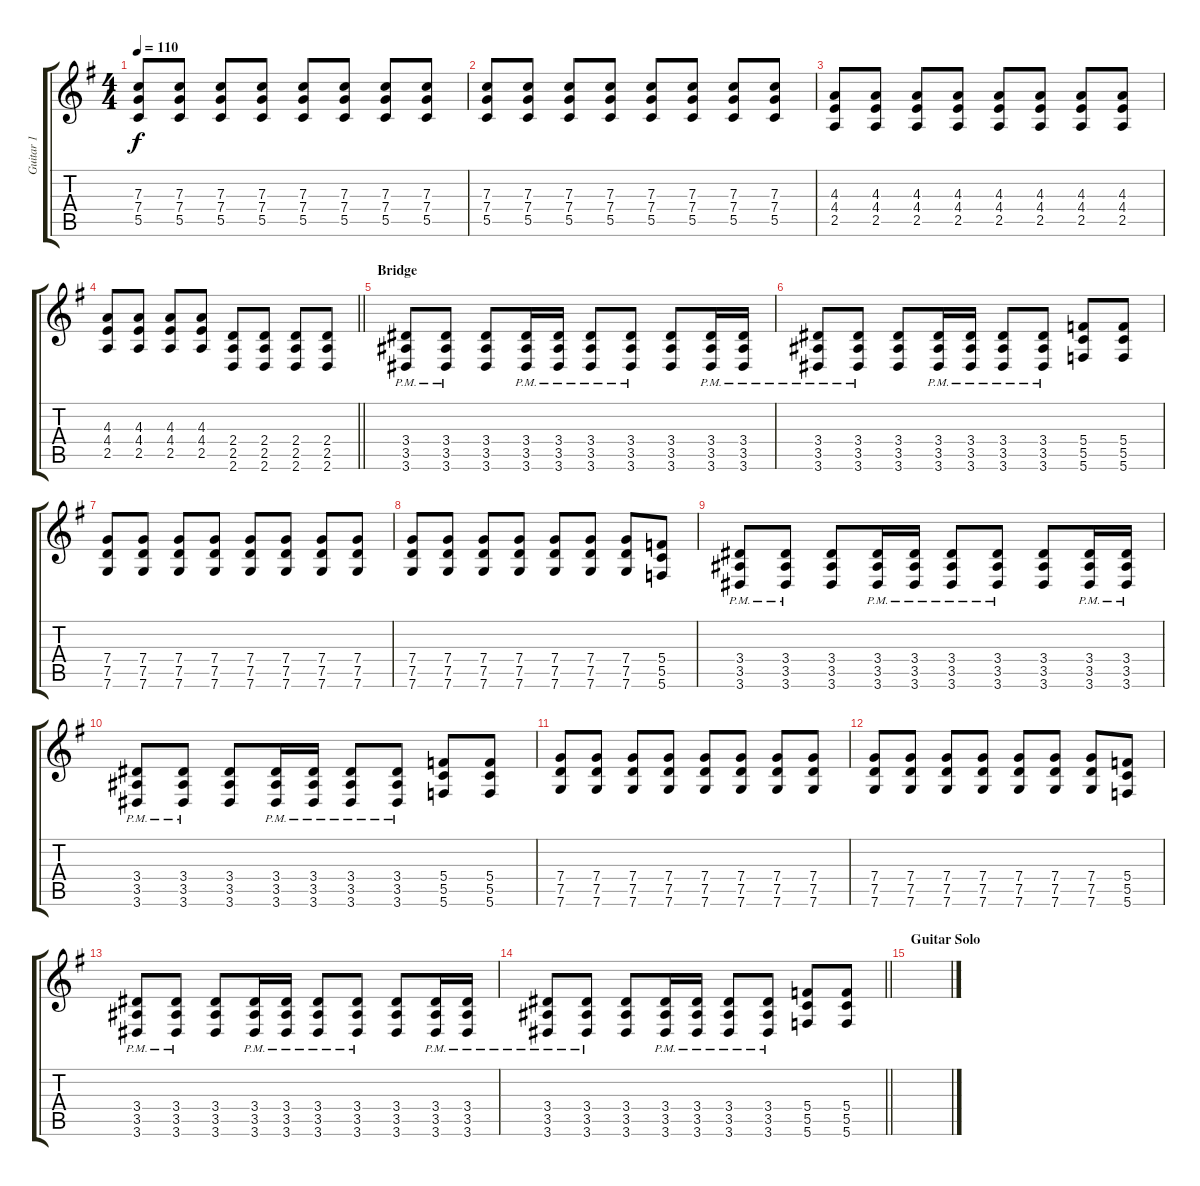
\track ("Guitar 1" "Guitar 1") {instrument distortionguitar}
\staff {score tabs}
\tuning (D4 A3 F3 C3 G2 C2) {hide}
\ts (4 4)
\tempo 110
\clef g2
\ks g
(7.3 7.4 5.5).8{dy f} (7.3 7.4 5.5).8 (7.3 7.4 5.5).8 (7.3 7.4 5.5).8 (7.3 7.4 5.5).8 (7.3 7.4 5.5).8 (7.3 7.4 5.5).8 (7.3 7.4 5.5).8 |
(7.3 7.4 5.5).8 (7.3 7.4 5.5).8 (7.3 7.4 5.5).8 (7.3 7.4 5.5).8 (7.3 7.4 5.5).8 (7.3 7.4 5.5).8 (7.3 7.4 5.5).8 (7.3 7.4 5.5).8 |
(4.3 4.4 2.5).8 (4.3 4.4 2.5).8 (4.3 4.4 2.5).8 (4.3 4.4 2.5).8 (4.3 4.4 2.5).8 (4.3 4.4 2.5).8 (4.3 4.4 2.5).8 (4.3 4.4 2.5).8 |
\barLineRight lightlight
(4.3 4.4 2.5).8 (4.3 4.4 2.5).8 (4.3 4.4 2.5).8 (4.3 4.4 2.5).8 (2.4 2.5 2.6).8 (2.4 2.5 2.6).8 (2.4 2.5 2.6).8 (2.4 2.5 2.6).8 |
\section ("" "Bridge")
(3.4 3.5 3.6{pm}).8 (3.4 3.5 3.6{pm}).8 (3.4 3.5 3.6).8 (3.4{pm} 3.5{pm} 3.6{pm}).16 (3.4{pm} 3.5{pm} 3.6{pm}).16 (3.4{pm} 3.5{pm} 3.6{pm}).8 (3.4{pm} 3.5{pm} 3.6{pm}).8 (3.4 3.5 3.6).8 (3.4{pm} 3.5{pm} 3.6{pm}).16 (3.4{pm} 3.5{pm} 3.6{pm}).16 |
(3.4 3.5 3.6{pm}).8 (3.4 3.5 3.6{pm}).8 (3.4 3.5 3.6).8 (3.4{pm} 3.5{pm} 3.6{pm}).16 (3.4{pm} 3.5{pm} 3.6{pm}).16 (3.4{pm} 3.5{pm} 3.6{pm}).8 (3.4{pm} 3.5{pm} 3.6{pm}).8 (5.4 5.5 5.6).8 (5.4 5.5 5.6).8 |
(7.4 7.5 7.6).8 (7.4 7.5 7.6).8 (7.4 7.5 7.6).8 (7.4 7.5 7.6).8 (7.4 7.5 7.6).8 (7.4 7.5 7.6).8 (7.4 7.5 7.6).8 (7.4 7.5 7.6).8 |
(7.4 7.5 7.6).8 (7.4 7.5 7.6).8 (7.4 7.5 7.6).8 (7.4 7.5 7.6).8 (7.4 7.5 7.6).8 (7.4 7.5 7.6).8 (7.4 7.5 7.6).8 (5.4 5.5 5.6).8 |
(3.4 3.5 3.6{pm}).8 (3.4 3.5 3.6{pm}).8 (3.4 3.5 3.6).8 (3.4{pm} 3.5{pm} 3.6{pm}).16 (3.4{pm} 3.5{pm} 3.6{pm}).16 (3.4{pm} 3.5{pm} 3.6{pm}).8 (3.4{pm} 3.5{pm} 3.6{pm}).8 (3.4 3.5 3.6).8 (3.4{pm} 3.5{pm} 3.6{pm}).16 (3.4{pm} 3.5{pm} 3.6{pm}).16 |
(3.4 3.5 3.6{pm}).8 (3.4 3.5 3.6{pm}).8 (3.4 3.5 3.6).8 (3.4{pm} 3.5{pm} 3.6{pm}).16 (3.4{pm} 3.5{pm} 3.6{pm}).16 (3.4{pm} 3.5{pm} 3.6{pm}).8 (3.4{pm} 3.5{pm} 3.6{pm}).8 (5.4 5.5 5.6).8 (5.4 5.5 5.6).8 |
(7.4 7.5 7.6).8 (7.4 7.5 7.6).8 (7.4 7.5 7.6).8 (7.4 7.5 7.6).8 (7.4 7.5 7.6).8 (7.4 7.5 7.6).8 (7.4 7.5 7.6).8 (7.4 7.5 7.6).8 |
(7.4 7.5 7.6).8 (7.4 7.5 7.6).8 (7.4 7.5 7.6).8 (7.4 7.5 7.6).8 (7.4 7.5 7.6).8 (7.4 7.5 7.6).8 (7.4 7.5 7.6).8 (5.4 5.5 5.6).8 |
(3.4 3.5 3.6{pm}).8 (3.4 3.5 3.6{pm}).8 (3.4 3.5 3.6).8 (3.4{pm} 3.5{pm} 3.6{pm}).16 (3.4{pm} 3.5{pm} 3.6{pm}).16 (3.4{pm} 3.5{pm} 3.6{pm}).8 (3.4{pm} 3.5{pm} 3.6{pm}).8 (3.4 3.5 3.6).8 (3.4{pm} 3.5{pm} 3.6{pm}).16 (3.4{pm} 3.5{pm} 3.6{pm}).16 |
\barLineRight lightlight
(3.4 3.5 3.6{pm}).8 (3.4 3.5 3.6{pm}).8 (3.4 3.5 3.6).8 (3.4{pm} 3.5{pm} 3.6{pm}).16 (3.4{pm} 3.5{pm} 3.6{pm}).16 (3.4{pm} 3.5{pm} 3.6{pm}).8 (3.4{pm} 3.5{pm} 3.6{pm}).8 (5.4 5.5 5.6).8 (5.4 5.5 5.6).8 |
\section ("" "Guitar Solo")
